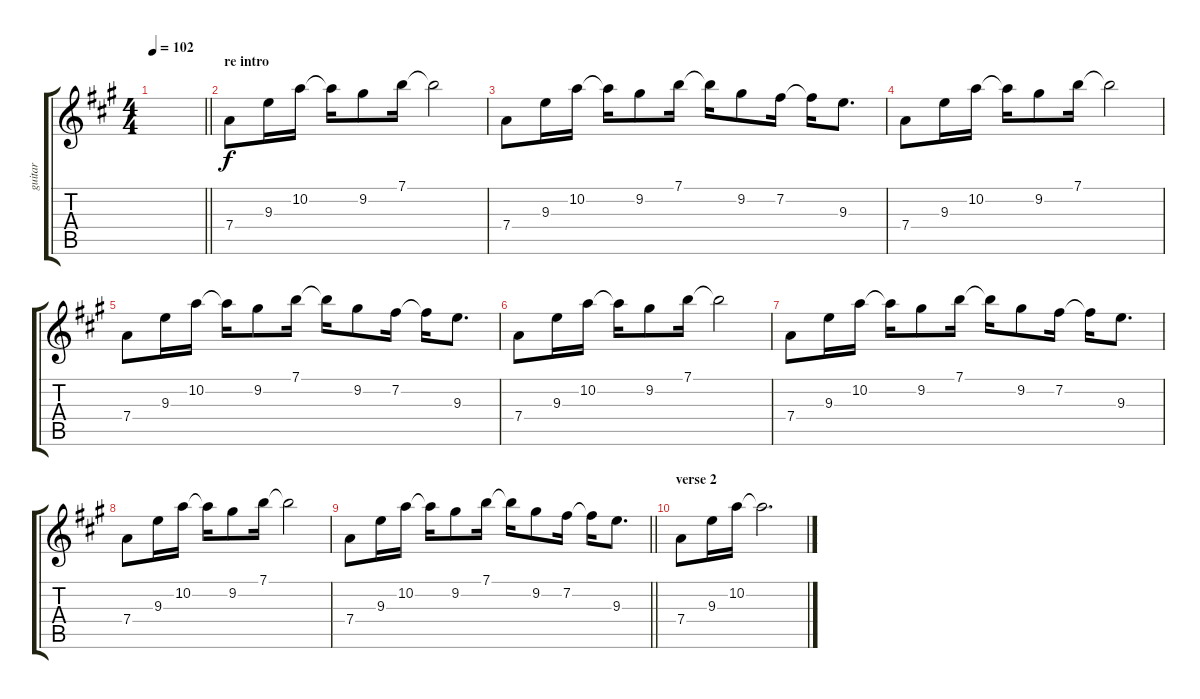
\track ("guitar" "guitar") {instrument electricguitarjazz}
\staff {score tabs}
\tuning (E4 B3 G3 D3 A2 E2) {hide}
\ts (4 4)
\tempo 102
\clef g2
\barLineRight lightlight
\ks a
|
\section ("" "re intro")
7.4.8 9.3.16 10.2.16 10.2{t}.16 9.2.8 7.1.16 7.1{t}.2 |
7.4.8 9.3.16 10.2.16 10.2{t}.16 9.2.8 7.1.16 7.1{t}.16 9.2.8 7.2.16 7.2{t}.16 9.3.8{d} |
7.4.8 9.3.16 10.2.16 10.2{t}.16 9.2.8 7.1.16 7.1{t}.2 |
7.4.8 9.3.16 10.2.16 10.2{t}.16 9.2.8 7.1.16 7.1{t}.16 9.2.8 7.2.16 7.2{t}.16 9.3.8{d} |
7.4.8 9.3.16 10.2.16 10.2{t}.16 9.2.8 7.1.16 7.1{t}.2 |
7.4.8 9.3.16 10.2.16 10.2{t}.16 9.2.8 7.1.16 7.1{t}.16 9.2.8 7.2.16 7.2{t}.16 9.3.8{d} |
7.4.8 9.3.16 10.2.16 10.2{t}.16 9.2.8 7.1.16 7.1{t}.2 |
\barLineRight lightlight
7.4.8 9.3.16 10.2.16 10.2{t}.16 9.2.8 7.1.16 7.1{t}.16 9.2.8 7.2.16 7.2{t}.16 9.3.8{d} |
\section ("" "verse 2")
7.4.8 9.3.16 10.2.16 10.2{t}.2{d}
